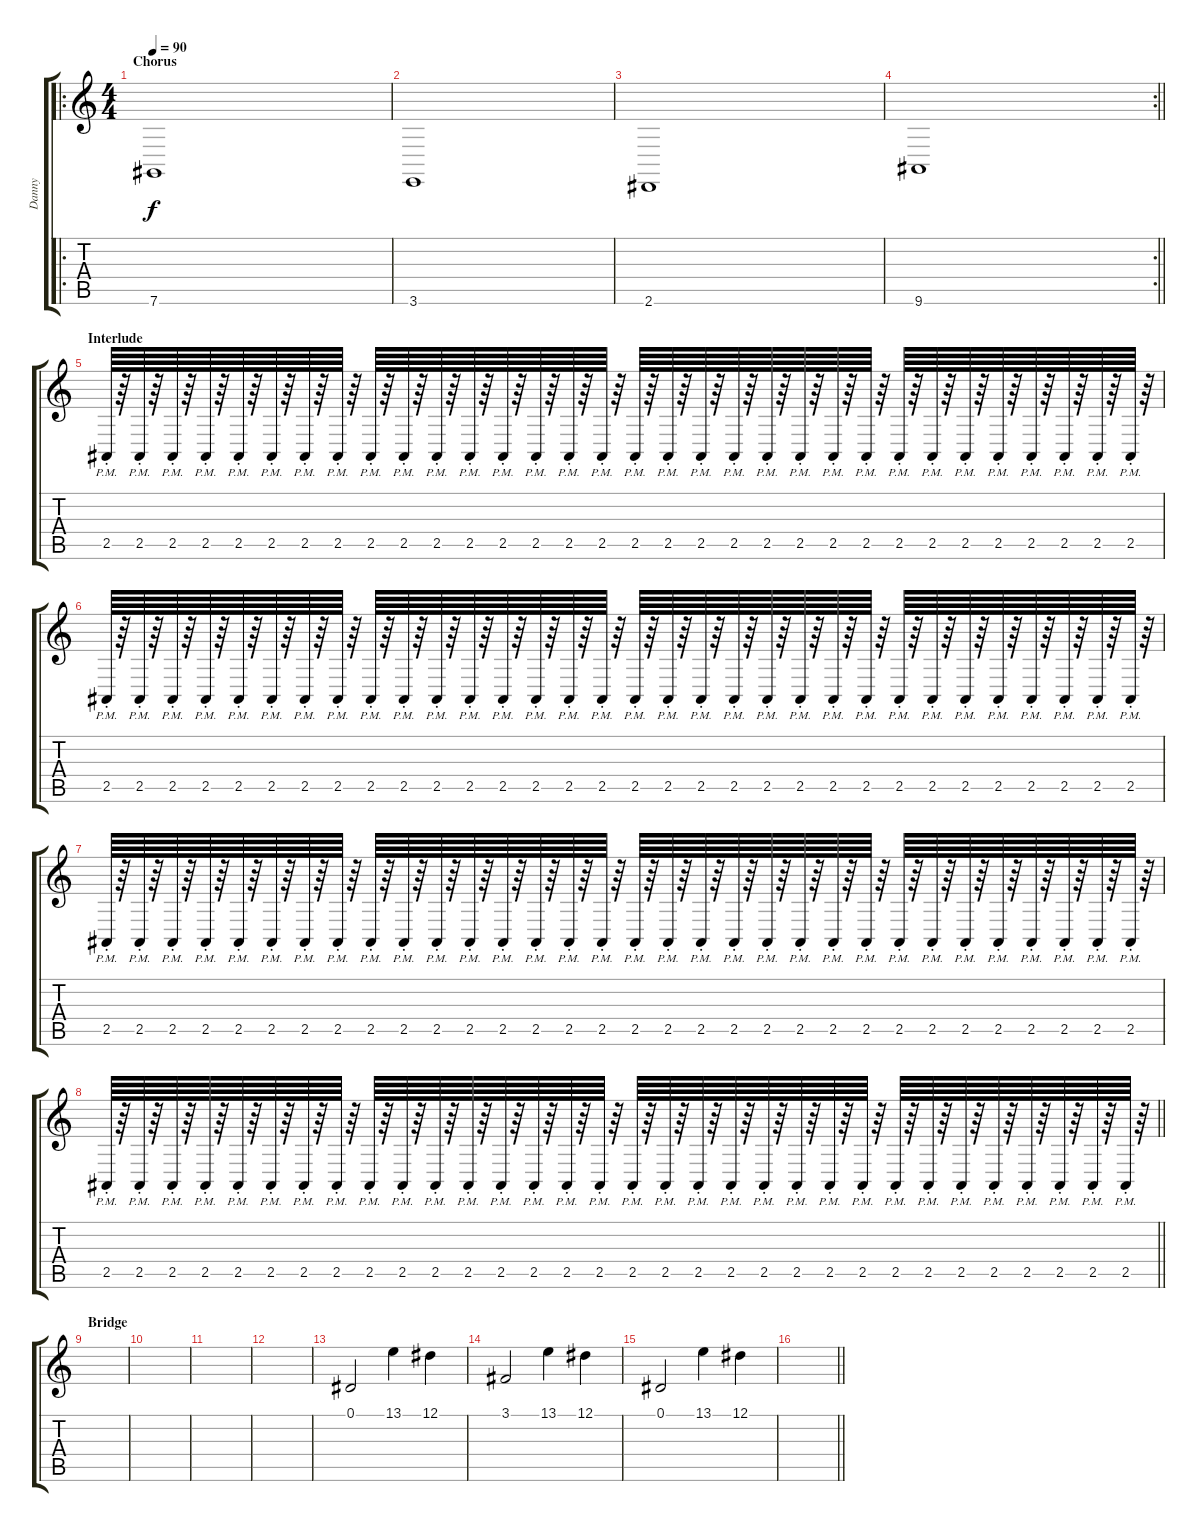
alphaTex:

\track ("Danny" "Danny") {instrument lead1square}
\staff {score tabs}
\tuning (Eb4 Bb3 Gb3 Db3 Ab2 Db2) {hide}
\ro
\ts (4 4)
\section ("" "Chorus")
\tempo 90
\clef g2
\ks c
7.6.1{dy f} |
3.6.1 |
2.6.1 |
\rc 2
\barLineRight lightlight
9.6.1 |
\section ("" "Interlude")
2.5{pm st}.64 r.64 2.5{pm st}.64 r.64 2.5{pm st}.64 r.64 2.5{pm st}.64 r.64 2.5{pm st}.64 r.64 2.5{pm st}.64 r.64 2.5{pm st}.64 r.64 2.5{pm st}.64 r.64 2.5{pm st}.64 r.64 2.5{pm st}.64 r.64 2.5{pm st}.64 r.64 2.5{pm st}.64 r.64 2.5{pm st}.64 r.64 2.5{pm st}.64 r.64 2.5{pm st}.64 r.64 2.5{pm st}.64 r.64 2.5{pm st}.64 r.64 2.5{pm st}.64 r.64 2.5{pm st}.64 r.64 2.5{pm st}.64 r.64 2.5{pm st}.64 r.64 2.5{pm st}.64 r.64 2.5{pm st}.64 r.64 2.5{pm st}.64 r.64 2.5{pm st}.64 r.64 2.5{pm st}.64 r.64 2.5{pm st}.64 r.64 2.5{pm st}.64 r.64 2.5{pm st}.64 r.64 2.5{pm st}.64 r.64 2.5{pm st}.64 r.64 2.5{pm st}.64 r.64 |
2.5{pm st}.64 r.64 2.5{pm st}.64 r.64 2.5{pm st}.64 r.64 2.5{pm st}.64 r.64 2.5{pm st}.64 r.64 2.5{pm st}.64 r.64 2.5{pm st}.64 r.64 2.5{pm st}.64 r.64 2.5{pm st}.64 r.64 2.5{pm st}.64 r.64 2.5{pm st}.64 r.64 2.5{pm st}.64 r.64 2.5{pm st}.64 r.64 2.5{pm st}.64 r.64 2.5{pm st}.64 r.64 2.5{pm st}.64 r.64 2.5{pm st}.64 r.64 2.5{pm st}.64 r.64 2.5{pm st}.64 r.64 2.5{pm st}.64 r.64 2.5{pm st}.64 r.64 2.5{pm st}.64 r.64 2.5{pm st}.64 r.64 2.5{pm st}.64 r.64 2.5{pm st}.64 r.64 2.5{pm st}.64 r.64 2.5{pm st}.64 r.64 2.5{pm st}.64 r.64 2.5{pm st}.64 r.64 2.5{pm st}.64 r.64 2.5{pm st}.64 r.64 2.5{pm st}.64 r.64 |
2.5{pm st}.64 r.64 2.5{pm st}.64 r.64 2.5{pm st}.64 r.64 2.5{pm st}.64 r.64 2.5{pm st}.64 r.64 2.5{pm st}.64 r.64 2.5{pm st}.64 r.64 2.5{pm st}.64 r.64 2.5{pm st}.64 r.64 2.5{pm st}.64 r.64 2.5{pm st}.64 r.64 2.5{pm st}.64 r.64 2.5{pm st}.64 r.64 2.5{pm st}.64 r.64 2.5{pm st}.64 r.64 2.5{pm st}.64 r.64 2.5{pm st}.64 r.64 2.5{pm st}.64 r.64 2.5{pm st}.64 r.64 2.5{pm st}.64 r.64 2.5{pm st}.64 r.64 2.5{pm st}.64 r.64 2.5{pm st}.64 r.64 2.5{pm st}.64 r.64 2.5{pm st}.64 r.64 2.5{pm st}.64 r.64 2.5{pm st}.64 r.64 2.5{pm st}.64 r.64 2.5{pm st}.64 r.64 2.5{pm st}.64 r.64 2.5{pm st}.64 r.64 2.5{pm st}.64 r.64 |
\barLineRight lightlight
2.5{pm st}.64 r.64 2.5{pm st}.64 r.64 2.5{pm st}.64 r.64 2.5{pm st}.64 r.64 2.5{pm st}.64 r.64 2.5{pm st}.64 r.64 2.5{pm st}.64 r.64 2.5{pm st}.64 r.64 2.5{pm st}.64 r.64 2.5{pm st}.64 r.64 2.5{pm st}.64 r.64 2.5{pm st}.64 r.64 2.5{pm st}.64 r.64 2.5{pm st}.64 r.64 2.5{pm st}.64 r.64 2.5{pm st}.64 r.64 2.5{pm st}.64 r.64 2.5{pm st}.64 r.64 2.5{pm st}.64 r.64 2.5{pm st}.64 r.64 2.5{pm st}.64 r.64 2.5{pm st}.64 r.64 2.5{pm st}.64 r.64 2.5{pm st}.64 r.64 2.5{pm st}.64 r.64 2.5{pm st}.64 r.64 2.5{pm st}.64 r.64 2.5{pm st}.64 r.64 2.5{pm st}.64 r.64 2.5{pm st}.64 r.64 2.5{pm st}.64 r.64 2.5{pm st}.64 r.64 |
\section ("" "Bridge")
|
|
|
|
0.1.2 13.1.4 12.1.4 |
3.1.2 13.1.4 12.1.4 |
0.1.2 13.1.4 12.1.4 |
\barLineRight lightlight
